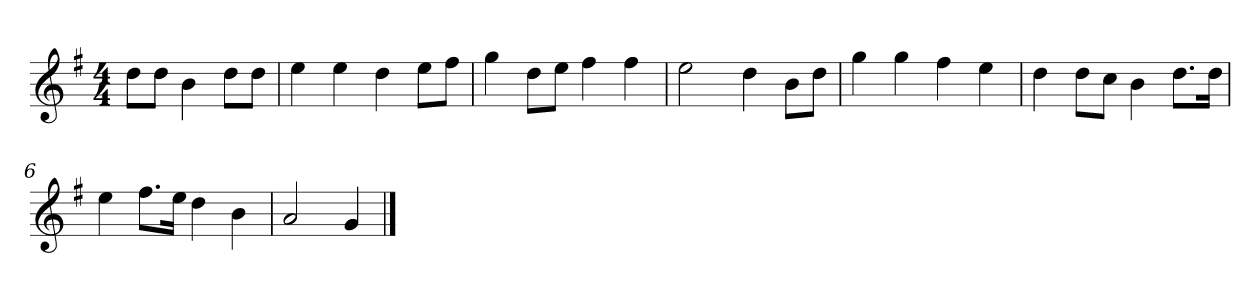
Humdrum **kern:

**kern
*part1
*staff1
*k[f#]
*M4/4
*MM120
=
8ddL
8ddJ
4b
8ddL
8ddJ
=1
4ee
4ee
4dd
8eeL
8ff#J
=2
4gg
8ddL
8eeJ
4ff#
4ff#
=3
2ee
4dd
8bL
8ddJ
=4
4gg
4gg
4ff#
4ee
=5
4dd
8ddL
8ccJ
4b
8.ddL
16ddJk
=6
4ee
8.ff#L
16eeJk
4dd
4b
=7
2a
4g
==
*-
